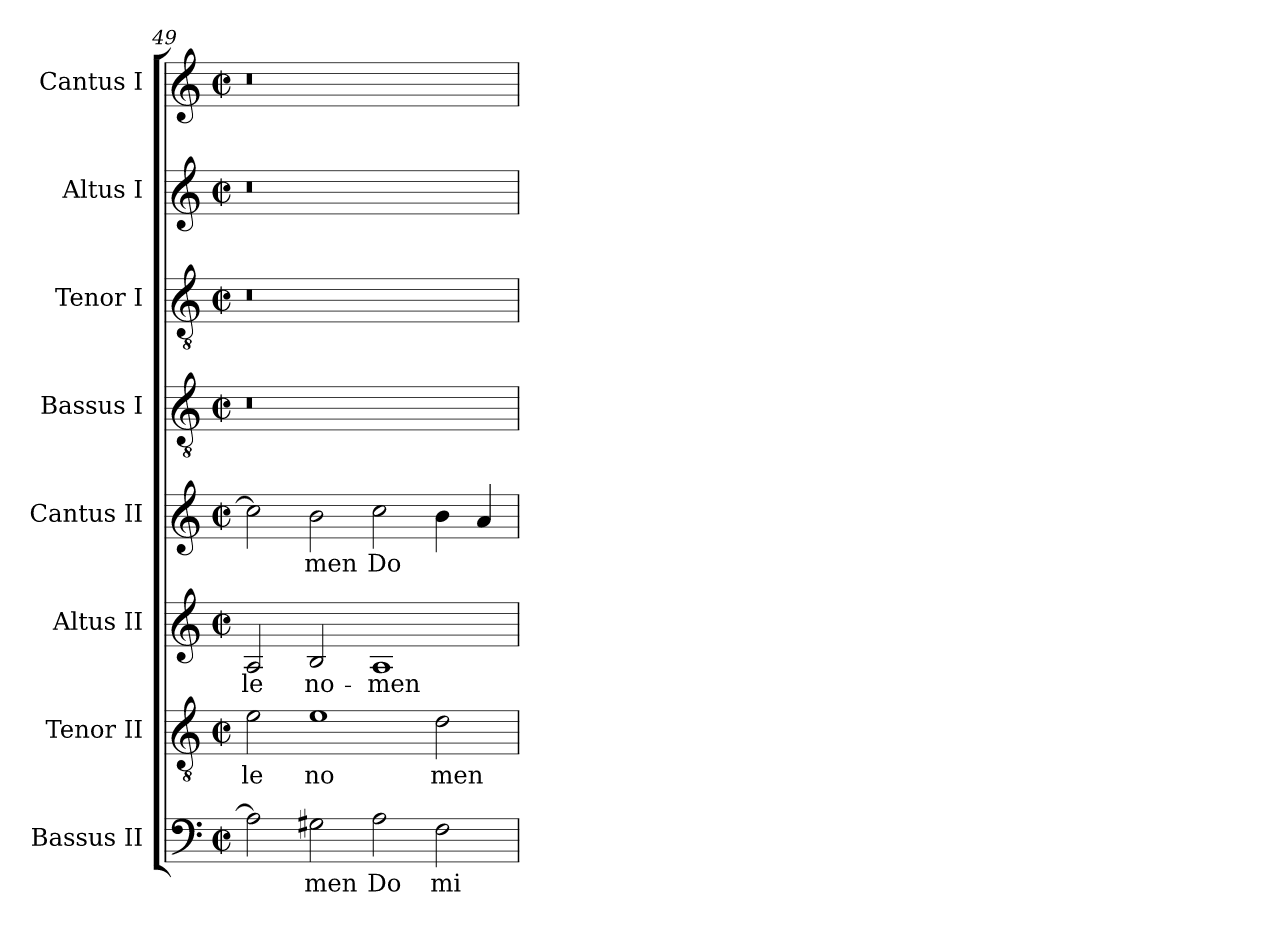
**kern	**text	**kern	**text	**kern	**text	**kern	**text	**kern	**kern	**kern	**kern
*part8	*part8	*part7	*part7	*part6	*part6	*part5	*part5	*part4	*part3	*part2	*part1
*staff8	*staff8	*staff7	*staff7	*staff6	*staff6	*staff5	*staff5	*staff4	*staff3	*staff2	*staff1
*I"Bassus II	*	*I"Tenor II	*	*I"Altus II	*	*I"Cantus II	*	*I"Bassus I	*I"Tenor I	*I"Altus I	*I"Cantus I
*clefF4	*	*clefGv2	*	*clefG2	*	*clefG2	*	*clefGv2	*clefGv2	*clefG2	*clefG2
*	*	*	*	*k[]	*	*	*	*	*	*k[]	*
*	*	*	*	*C:	*	*	*	*	*	*C:	*
*M2/2	*	*M2/2	*	*M2/2	*	*M2/2	*	*M2/2	*M2/2	*M2/2	*M2/2
*met(c|)	*	*met(c|)	*	*met(c|)	*	*met(c|)	*	*met(c|)	*met(c|)	*met(c|)	*met(c|)
=49	=49	=49	=49	=49	=49	=49	=49	=49	=49	=49	=49
!	!	!	!LO:LY:b:cj	!	!LO:LY:b:cj	!	!	!	!	!	!
2A\]	.	2e\	le	2A/	-le	2cc\]	.	0r	0r	0r	0r
!	!LO:LY:b:cj	!	!LO:LY:b:cj	!	!LO:LY:b:cj	!	!LO:LY:b:cj	!	!	!	!
2G#\	men	1e	no	2B/	no-	2b\	men	.	.	.	.
!	!LO:LY:b:cj	!	!	!	!LO:LY:b:cj	!	!LO:LY:b	!	!	!	!
2A\	Do	.	.	1A	-men	2cc\	Do	.	.	.	.
!	!LO:LY:b:cj	!	!LO:LY:b:cj	!	!	!	!	!	!	!	!
2F\	mi	2d\	men	.	.	4b\	.	.	.	.	.
.	.	.	.	.	.	4a/	.	.	.	.	.
=	=	=	=	=	=	=	=	=	=	=	=
*-	*-	*-	*-	*-	*-	*-	*-	*-	*-	*-	*-
